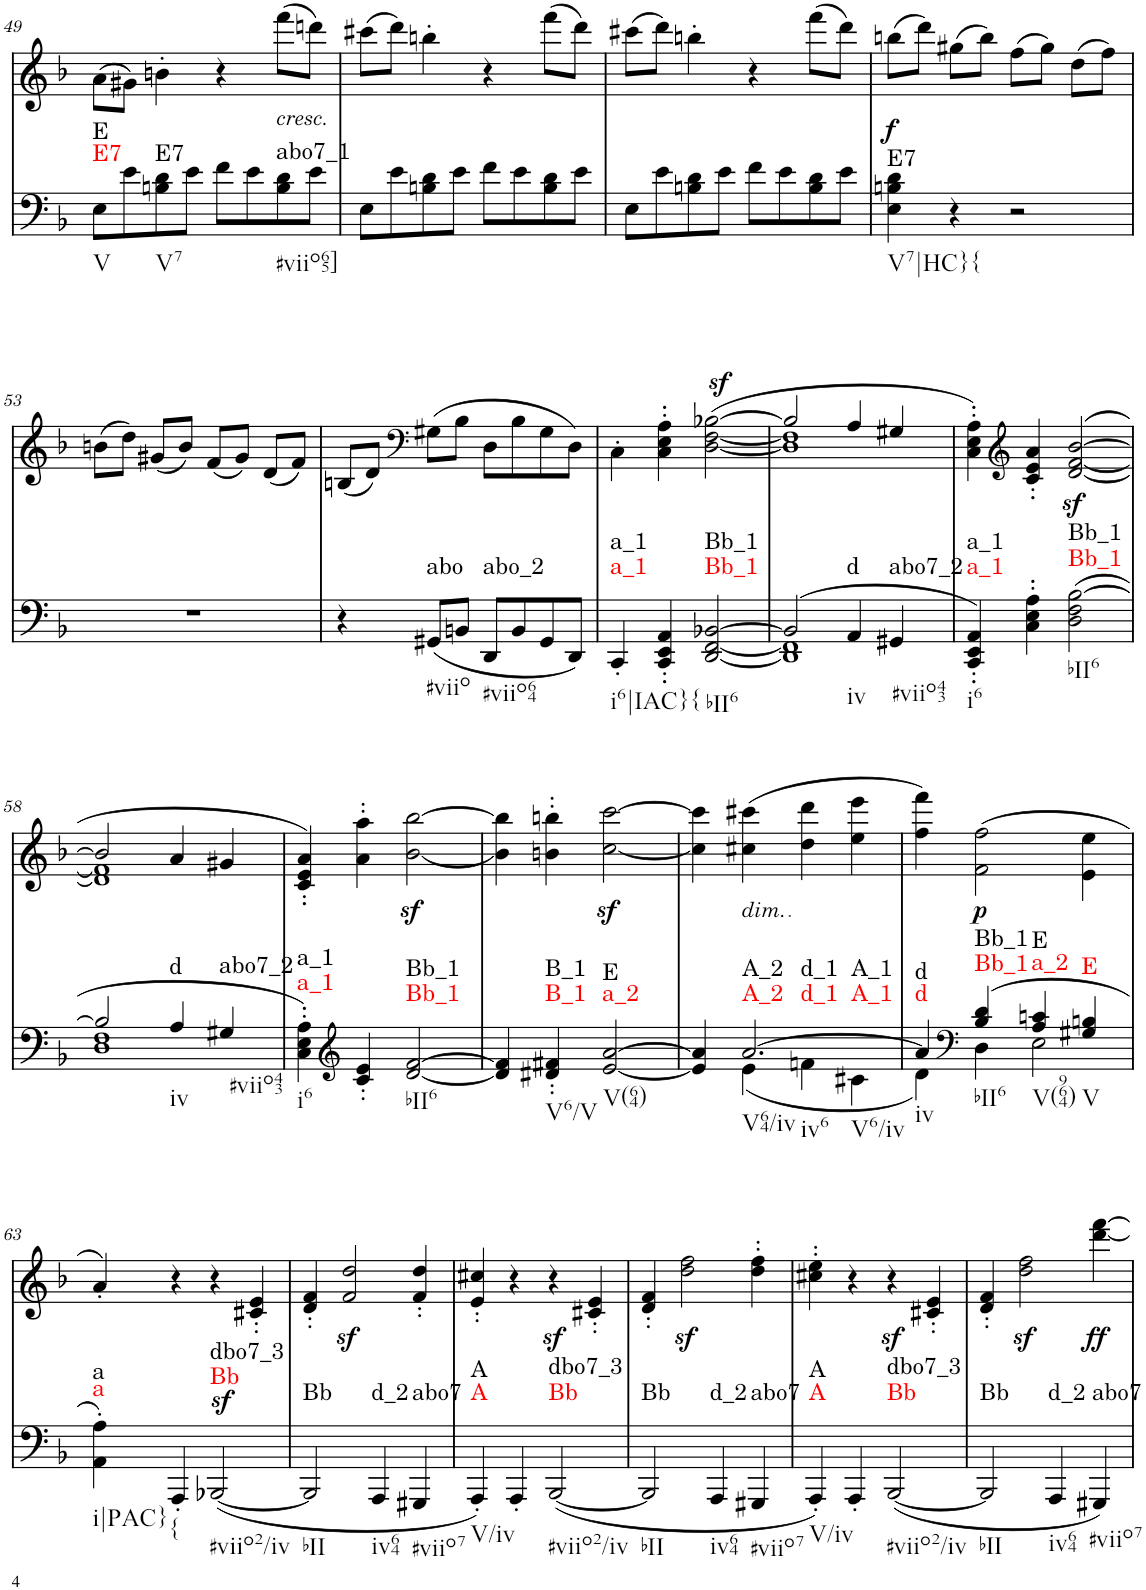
**kern	**dynam	**harte	**kern	**text	**dynam
*part2	*part2	*part2	*part1	*part1	*part1
*staff2	*staff2	*	*staff1	*staff1	*staff1
*I"piano	*	*	*I"piano	*	*
*I'Pno	*	*	*I'Pno	*	*
!!LO:PB:g=z
*clefF4	*	*	*clefG2	*	*
*k[b-]	*	*	*k[b-]	*	*
*d:	*	*	*d:	*	*
*M4/4	*	*	*M4/4	*	*
=49	=49	=49	=49	=49	=49
!	!	!LO:H:n=1:kt=E7	!	!	!
!	!	!LO:H:n=2:kt=E	!	!	!
8E\L	.	N N	(8a\L	.	.
8e\	.	.	8g#X\J)	.	.
!	!	!LO:H:kt=E7	!	!	!
8Bn\ 8d\	.	N	4bn'\	.	.
8e\J	.	.	.	.	.
8f\L	.	.	4r	.	.
8e\	.	.	.	.	.
!	!	!	!LO:TX:b:i:t=cresc.	!	!
!	!	!LO:H:kt=abo7_1	!	!LO:LY:b	!
8B\ 8d\	.	N	(8fff\L	<	.
8e\J	.	.	8dddn\J)	.	.
=50	=50	=50	=50	=50	=50
8E\L	.	.	(8ccc#X\L	.	.
8e\	.	.	8ddd\J)	.	.
8Bn\ 8d\	.	.	4bbn'\	.	.
8e\J	.	.	.	.	.
8f\L	.	.	4r	.	.
8e\	.	.	.	.	.
8B\ 8d\	.	.	(8fff\L	.	.
8e\J	.	.	8ddd\J)	.	.
=51	=51	=51	=51	=51	=51
8E\L	.	.	(8ccc#X\L	.	.
8e\	.	.	8ddd\J)	.	.
8Bn\ 8d\	.	.	4bbn'\	.	.
8e\J	.	.	.	.	.
8f\L	.	.	4r	.	.
8e\	.	.	.	.	.
8B\ 8d\	.	.	(8fff\L	.	.
8e\J	.	.	8ddd\J)	.	.
=52	=52	=52	=52	=52	=52
!	!	!LO:H:kt=E7	!	!LO:LY:b	!LO:DY:b
4E\ 4Bn\ 4d\	.	N	(8bbn\L	f	f
.	.	.	8ddd\J)	.	.
4r	.	.	(8gg#X\L	.	.
.	.	.	8bb\J)	.	.
2r	.	.	(8ff\L	.	.
.	.	.	8gg#\J)	.	.
.	.	.	(8dd\L	.	.
.	.	.	8ff\J)	.	.
!!LO:LB:g=z
=53	=53	=53	=53	=53	=53
1r	.	.	(8bn\L	.	.
.	.	.	8dd\J)	.	.
.	.	.	(8g#X/L	.	.
.	.	.	8b/J)	.	.
.	.	.	(8f/L	.	.
.	.	.	8g#/J)	.	.
.	.	.	(8d/L	.	.
.	.	.	8f/J)	.	.
=54	=54	=54	=54	=54	=54
4r	.	.	(8Bn/L	.	.
.	.	.	8d/J)	.	.
*	*	*	*clefF4	*	*
!	!	!LO:H:kt=abo	!	!	!
(8GG#X/L	.	N	(8G#X\L	.	.
8BBn/J	.	.	8B\J	.	.
!	!	!LO:H:kt=abo_2	!	!	!
8DD/L	.	N	8D\L	.	.
8BB/	.	.	8B\	.	.
8GG#/	.	.	8G#\	.	.
8DD/J)	.	.	8D\J)	.	.
=55	=55	=55	=55	=55	=55
!	!	!LO:H:n=1:kt=a_1	!	!	!
!	!	!LO:H:n=2:kt=a_1	!	!	!
4CC'/	.	N N	4C'\	.	.
4CC/' 4EE/' 4AA/'	.	.	4C\' 4E\' 4A\'	.	.
!	!	!LO:H:n=1:kt=Bb_1	!	!	!
!	!	!LO:H:n=2:kt=Bb_1	!	!	!
[<2DD/ [2FF/ [2BB-X/	.	N N	([2D\z> [2F\z> [>2B-X\z>	.	.
=56	=56	=56	=56	=56	=56
*^	*	*	*^	*	*
(>2BB-/]	1DD] 1FF]	.	.	2B-/]	1D] 1F]	.	.
!	!	!	!LO:H:kt=d	!	!	!	!
4AA/	.	.	N	4A/	.	.	.
!	!	!	!LO:H:kt=abo7_2	!	!	!	!
4GG#X/	.	.	N	4G#X/	.	.	.
*v	*v	*	*	*	*	*	*
*	*	*	*v	*v	*	*
=57	=57	=57	=57	=57	=57
!	!	!LO:H:n=1:kt=a_1	!	!	!
!	!	!LO:H:n=2:kt=a_1	!	!	!
4CC/' 4EE/' 4AA/')	.	N N	4C\' 4E\' 4A\')	.	.
*	*	*	*clefG2	*	*
4C\' 4E\' 4A\'	.	.	4c/' 4e/' 4a/'	.	.
!	!	!LO:H:n=1:kt=Bb_1	!	!	!
!	!	!LO:H:n=2:kt=Bb_1	!	!	!
(2D\ 2F\ [2B-\	.	N N	([2d/z< [2f/z< [2b-/z<	.	.
!!LO:LB:g=z
=58	=58	=58	=58	=58	=58
*^	*	*	*^	*	*
2B-/]	1D 1F	.	.	2b-/]	1d] 1f]	.	.
!	!	!	!LO:H:kt=d	!	!	!	!
4A/	.	.	N	4a/	.	.	.
!	!	!	!LO:H:kt=abo7_2	!	!	!	!
4G#X/	.	.	N	4g#X/	.	.	.
*v	*v	*	*	*	*	*	*
*	*	*	*v	*v	*	*
=59	=59	=59	=59	=59	=59
!	!	!LO:H:n=1:kt=a_1	!	!	!
!	!	!LO:H:n=2:kt=a_1	!	!	!
4C\' 4E\' 4A\')	.	N N	4c/' 4e/' 4a/')	.	.
*clefG2	*	*	*	*	*
4c/' 4e/'	.	.	4a\' 4aa\'	.	.
!	!	!LO:H:n=1:kt=Bb_1	!	!	!
!	!	!LO:H:n=2:kt=Bb_1	!	!	!
[2d/ [2f/	.	N N	[2b-\z< [2bb-\z<	.	.
=60	=60	=60	=60	=60	=60
4d/] 4f/]	.	.	4b-\] 4bb-\]	.	.
!	!	!LO:H:n=1:kt=B_1	!	!	!
!	!	!LO:H:n=2:kt=B_1	!	!	!
4d#X/' 4f#X/'	.	N N	4bn\' 4bbn\'	.	.
!	!	!LO:H:n=1:kt=a_2	!	!	!
!	!	!LO:H:n=2:kt=E	!	!	!
[<2e/ [2a/	.	N N	[2cc\z< [2ccc\z<	.	.
=61	=61	=61	=61	=61	=61
*^	*	*	*	*	*
!	!	!	!	!	!LO:LY:b	!
4e/] 4a/]	4ryy	.	.	4cc\] 4ccc\]	>	.
!	!	!	!LO:H:n=1:kt=A_2	!LO:TX:b:i:t=dim.	!	!
!	!	!	!LO:H:n=2:kt=A_2	!	!	!
!	!	!	!LO:H:n=3:kt=d_1	!	!	!
!	!	!	!LO:H:n=4:kt=d_1	!	!	!
!	!	!	!LO:H:n=5:kt=A_1	!	!	!
!	!	!	!LO:H:n=6:kt=A_1	!	!	!
[2.a/	(4e\	.	N N N N N N	(4cc#X\ 4ccc#X\	.	.
.	4fn\	.	.	4dd\ 4ddd\	.	.
.	4c#X\	.	.	4ee\ 4eee\	.	.
=62	=62	=62	=62	=62	=62	=62
!	!	!	!LO:H:n=1:kt=d	!	!	!
!	!	!	!LO:H:n=2:kt=d	!	!	!
4a/]	4d\)	.	N N	4ff\ 4fff\)	.	.
*clefF4	*	*	*	*	*	*
!	!	!	!LO:H:n=1:kt=Bb_1	!	!LO:LY:b	!LO:DY:b
!	!	!	!LO:H:n=2:kt=Bb_1	!	!	!
(4B-/ 4d/	4D\	.	N N	(2f\ 2ff\	p	p
!	!	!	!LO:H:n=1:kt=a_2	!	!	!
!	!	!	!LO:H:n=2:kt=E	!	!	!
4A/ 4cn/	2E\	.	N N	.	.	.
!	!	!	!LO:H:kt=E	!	!	!
4G#X/ 4Bn/	.	.	N	4e\ 4ee\	.	.
*v	*v	*	*	*	*	*
!!LO:LB:g=z
=63	=63	=63	=63	=63	=63
!	!	!LO:H:n=1:kt=a	!	!	!
!	!	!LO:H:n=2:kt=a	!	!	!
4AA\' 4A\')	.	N N	4a'/)	.	.
!	!	!LO:H:kt={	!	!	!
4AAA'/	.	N	4r	.	.
!	!LO:DY:a	!LO:H:n=1:kt=Bb	!	!	!
!	!	!LO:H:n=2:kt=dbo7_3	!	!	!
(<[2BBB-X/	sf	N N	4r	.	.
.	.	.	4c#X/' 4e/'	.	.
=64	=64	=64	=64	=64	=64
!	!	!LO:H:kt=Bb	!	!	!
2BBB-/]	.	N	4d/' 4f/'	.	.
.	.	.	2f/z< 2dd/z<	.	.
!	!	!LO:H:kt=d_2	!	!	!
4AAA/	.	N	.	.	.
!	!	!LO:H:kt=abo7	!	!	!
4GGG#X/	.	N	4f/' 4dd/'	.	.
=65	=65	=65	=65	=65	=65
!	!	!LO:H:n=1:kt=A	!	!	!
!	!	!LO:H:n=2:kt=A	!	!	!
4AAA'/)	.	N N	4e/' 4cc#X/'	.	.
4AAA'/	.	.	4r	.	.
!	!	!LO:H:n=1:kt=Bb	!	!	!LO:DY:b
!	!	!LO:H:n=2:kt=dbo7_3	!	!	!
(<[2BBB-/	.	N N	4r	.	sf
.	.	.	4c#X/' 4e/'	.	.
=66	=66	=66	=66	=66	=66
!	!	!LO:H:kt=Bb	!	!	!
2BBB-/]	.	N	4d/' 4f/'	.	.
.	.	.	2dd\z< 2ff\z<	.	.
!	!	!LO:H:kt=d_2	!	!	!
4AAA/	.	N	.	.	.
!	!	!LO:H:kt=abo7	!	!	!
4GGG#X/	.	N	4dd\' 4ff\'	.	.
=67	=67	=67	=67	=67	=67
!	!	!LO:H:n=1:kt=A	!	!	!
!	!	!LO:H:n=2:kt=A	!	!	!
4AAA'/)	.	N N	4cc#X\' 4ee\'	.	.
4AAA'/	.	.	4r	.	.
!	!	!LO:H:n=1:kt=Bb	!	!	!LO:DY:b
!	!	!LO:H:n=2:kt=dbo7_3	!	!	!
(<[2BBB-/	.	N N	4r	.	sf
.	.	.	4c#X/' 4e/'	.	.
=68	=68	=68	=68	=68	=68
!	!	!LO:H:kt=Bb	!	!	!
2BBB-/]	.	N	4d/' 4f/'	.	.
.	.	.	2dd\z< 2ff\z<	.	.
!	!	!LO:H:kt=d_2	!	!	!
4AAA/	.	N	.	.	.
!	!	!LO:H:kt=abo7	!	!LO:LY:b	!LO:DY:b
4GGG#X/)	.	N	[4ddd\ [4fff\	ff	ff
=	=	=	=	=	=
*-	*-	*-	*-	*-	*-
